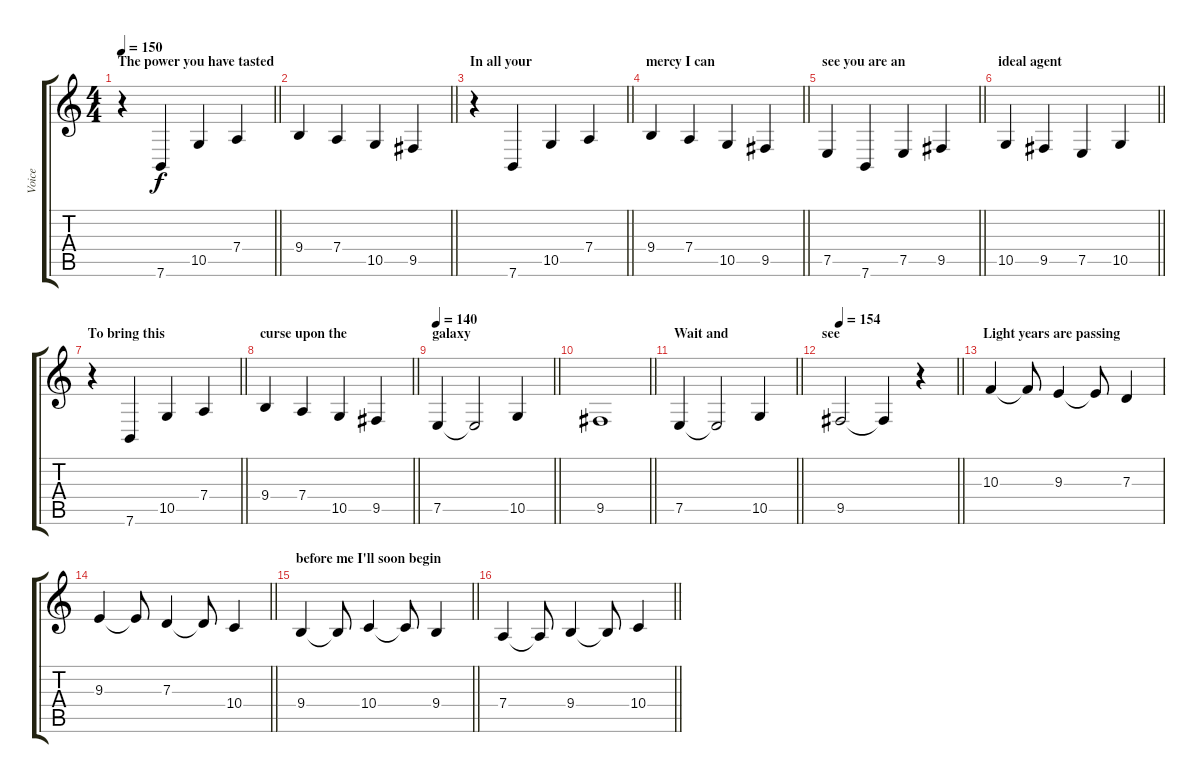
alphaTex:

\track ("Voice" "Voice") {instrument synthvoice}
\staff {score tabs}
\tuning (E4 B3 G3 D3 A2 E2) {hide}
\ts (4 4)
\section ("" "The power you have tasted")
\tempo 150
\clef g2
\barLineRight lightlight
\ks c
r.4{dy f} 7.6.4 10.5.4 7.4.4 |
\barLineRight lightlight
9.4.4 7.4.4 10.5.4 9.5.4 |
\section ("" "In all your")
\barLineRight lightlight
r.4 7.6.4 10.5.4 7.4.4 |
\section ("" "mercy I can")
\barLineRight lightlight
9.4.4 7.4.4 10.5.4 9.5.4 |
\section ("" "see you are an ")
\barLineRight lightlight
7.5.4 7.6.4 7.5.4 9.5.4 |
\section ("" "ideal agent")
\barLineRight lightlight
10.5.4 9.5.4 7.5.4 10.5.4 |
\section ("" "To bring this")
\barLineRight lightlight
r.4 7.6.4 10.5.4 7.4.4 |
\section ("" "curse upon the")
\barLineRight lightlight
9.4.4 7.4.4 10.5.4 9.5.4 |
\section ("" "galaxy")
\tempo 140
\barLineRight lightlight
7.5.4 7.5{t}.2 10.5.4 |
\barLineRight lightlight
9.5.1 |
\section ("" "Wait and ")
\barLineRight lightlight
7.5.4 7.5{t}.2 10.5.4 |
\section ("" "see")
\tempo 154
\barLineRight lightlight
9.5.2 9.5{t}.4 r.4 |
\section ("" "Light years are passing ")
10.3.4 10.3{t}.8 9.3.4 9.3{t}.8 7.3.4 |
\barLineRight lightlight
9.3.4 9.3{t}.8 7.3.4 7.3{t}.8 10.4.4 |
\section ("" "before me I'll soon begin")
\barLineRight lightlight
9.4.4 9.4{t}.8 10.4.4 10.4{t}.8 9.4.4 |
\barLineRight lightlight
7.4.4 7.4{t}.8 9.4.4 9.4{t}.8 10.4.4
